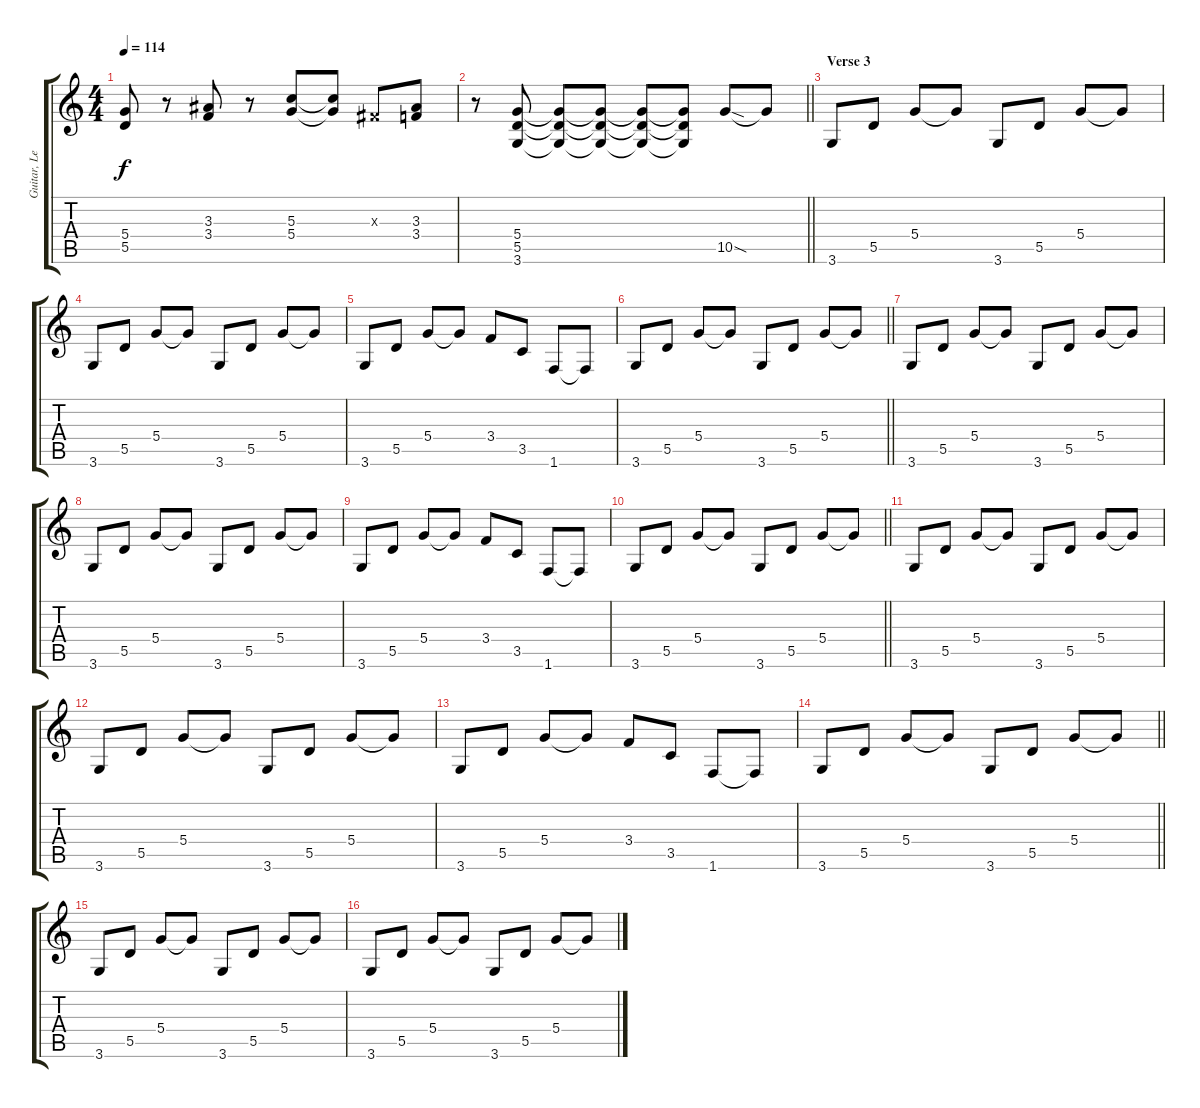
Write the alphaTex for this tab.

\track ("Guitar, Lead" "Guitar, Le") {instrument distortionguitar}
\staff {score tabs}
\tuning (E4 B3 G3 D3 A2 E2) {hide}
\ts (4 4)
\tempo 114
\clef g2
\ks c
(5.4 5.5).8{dy f} r.8 (3.3 3.4).8 r.8 (5.3 5.4).8 (5.3{t} 5.4{t}).8 -1.3{x}.8 (3.3 3.4).8 |
\barLineRight lightlight
r.8 (5.4 5.5 3.6).8 (5.4{t} 5.5{t} 3.6{t}).8 (5.4{t} 5.5{t} 3.6{t}).8 (5.4{t} 5.5{t} 3.6{t}).8 (5.4{t} 5.5{t} 3.6{t}).8 10.5{sod}.8 10.5{t}.8 |
\section ("" "Verse 3")
3.6.8 5.5.8 5.4.8 5.4{t}.8 3.6.8 5.5.8 5.4.8 5.4{t}.8 |
3.6.8 5.5.8 5.4.8 5.4{t}.8 3.6.8 5.5.8 5.4.8 5.4{t}.8 |
3.6.8 5.5.8 5.4.8 5.4{t}.8 3.4.8 3.5.8 1.6.8 1.6{t}.8 |
\barLineRight lightlight
3.6.8 5.5.8 5.4.8 5.4{t}.8 3.6.8 5.5.8 5.4.8 5.4{t}.8 |
3.6.8 5.5.8 5.4.8 5.4{t}.8 3.6.8 5.5.8 5.4.8 5.4{t}.8 |
3.6.8 5.5.8 5.4.8 5.4{t}.8 3.6.8 5.5.8 5.4.8 5.4{t}.8 |
3.6.8 5.5.8 5.4.8 5.4{t}.8 3.4.8 3.5.8 1.6.8 1.6{t}.8 |
\barLineRight lightlight
3.6.8 5.5.8 5.4.8 5.4{t}.8 3.6.8 5.5.8 5.4.8 5.4{t}.8 |
3.6.8 5.5.8 5.4.8 5.4{t}.8 3.6.8 5.5.8 5.4.8 5.4{t}.8 |
3.6.8 5.5.8 5.4.8 5.4{t}.8 3.6.8 5.5.8 5.4.8 5.4{t}.8 |
3.6.8 5.5.8 5.4.8 5.4{t}.8 3.4.8 3.5.8 1.6.8 1.6{t}.8 |
\barLineRight lightlight
3.6.8 5.5.8 5.4.8 5.4{t}.8 3.6.8 5.5.8 5.4.8 5.4{t}.8 |
3.6.8 5.5.8 5.4.8 5.4{t}.8 3.6.8 5.5.8 5.4.8 5.4{t}.8 |
3.6.8 5.5.8 5.4.8 5.4{t}.8 3.6.8 5.5.8 5.4.8 5.4{t}.8
